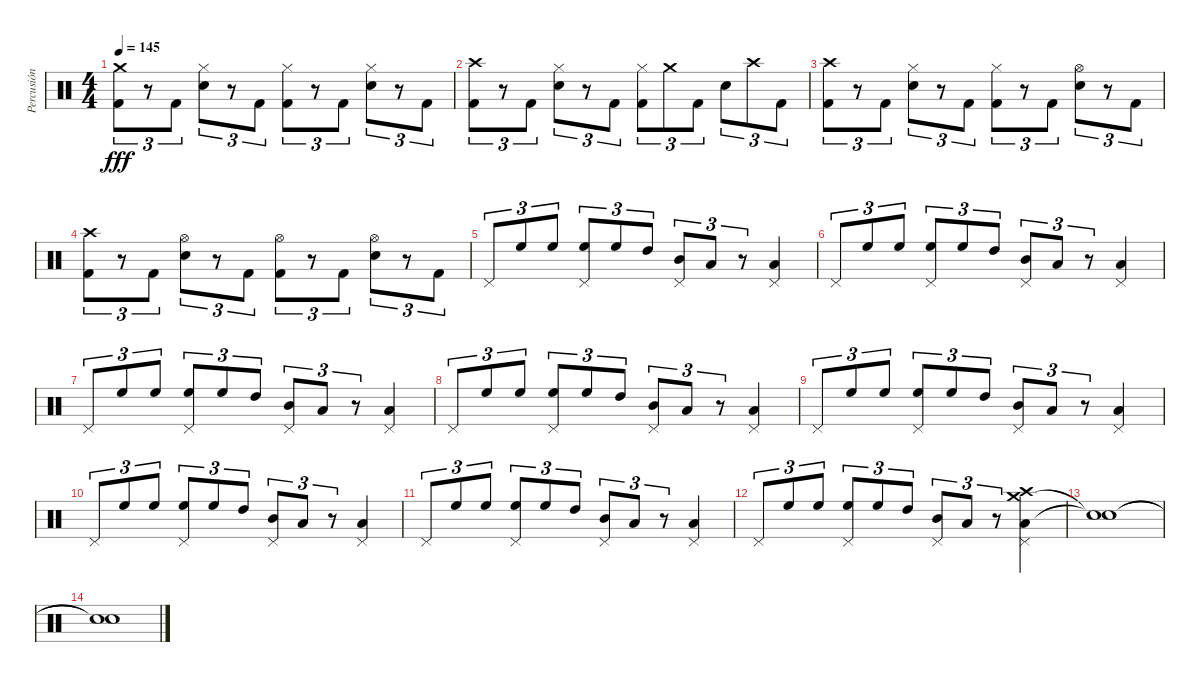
\track ("Percusión" "Percusión") {instrument percussion}
\staff {score}
\articulation defaults
\ts (4 4)
\tempo 145
\clef neutral
\ks c
("Crash medium (hit)" "Kick (hit) 2").8{tu (3 2) dy fff} r.8{tu (3 2)} "Kick (hit) 2".8{tu (3 2)} ("Hi-Hat (closed)" "Snare (hit) 2").8{tu (3 2)} r.8{tu (3 2)} "Kick (hit) 2".8{tu (3 2)} ("Hi-Hat (closed)" "Kick (hit) 2").8{tu (3 2)} r.8{tu (3 2)} "Kick (hit) 2".8{tu (3 2)} ("Hi-Hat (closed)" "Snare (hit) 2").8{tu (3 2)} r.8{tu (3 2)} "Kick (hit) 2".8{tu (3 2)} |
("Crash high (hit)" "Kick (hit) 2").8{tu (3 2)} r.8{tu (3 2)} "Kick (hit) 2".8{tu (3 2)} ("Hi-Hat (closed)" "Snare (hit) 2").8{tu (3 2)} r.8{tu (3 2)} "Kick (hit) 2".8{tu (3 2)} ("Hi-Hat (closed)" "Kick (hit) 2").8{tu (3 2)} "Crash medium (hit)".8{tu (3 2)} "Kick (hit) 2".8{tu (3 2)} "Snare (hit) 2".8{tu (3 2)} "Crash high (hit)".8{tu (3 2)} "Kick (hit) 2".8{tu (3 2)} |
("Crash high (hit)" "Kick (hit) 2").8{tu (3 2)} r.8{tu (3 2)} "Kick (hit) 2".8{tu (3 2)} ("Hi-Hat (closed)" "Snare (hit) 2").8{tu (3 2)} r.8{tu (3 2)} "Kick (hit) 2".8{tu (3 2)} ("Hi-Hat (closed)" "Kick (hit) 2").8{tu (3 2)} r.8{tu (3 2)} "Kick (hit) 2".8{tu (3 2)} ("Hi-Hat (open)" "Snare (hit) 2").8{tu (3 2)} r.8{tu (3 2)} "Kick (hit) 2".8{tu (3 2)} |
("Crash high (hit)" "Kick (hit) 2").8{tu (3 2)} r.8{tu (3 2)} "Kick (hit) 2".8{tu (3 2)} ("Hi-Hat (open)" "Snare (hit) 2").8{tu (3 2)} r.8{tu (3 2)} "Kick (hit) 2".8{tu (3 2)} ("Hi-Hat (open)" "Kick (hit) 2").8{tu (3 2)} r.8{tu (3 2)} "Kick (hit) 2".8{tu (3 2)} ("Hi-Hat (open)" "Snare (hit) 2").8{tu (3 2)} r.8{tu (3 2)} "Kick (hit) 2".8{tu (3 2)} |
"Pedal Hi-Hat (hit)".8{tu (3 2)} "High Floor Tom (hit)".8{tu (3 2)} "High Floor Tom (hit)".8{tu (3 2)} ("High Floor Tom (hit)" "Pedal Hi-Hat (hit)").8{tu (3 2)} "High Floor Tom (hit)".8{tu (3 2)} "High Tom (hit)".8{tu (3 2)} ("Mid Tom (hit)" "Pedal Hi-Hat (hit)").8{tu (3 2)} "Low Tom (hit)".8{tu (3 2)} r.8{tu (3 2)} ("Low Tom (hit)" "Pedal Hi-Hat (hit)").4 |
"Pedal Hi-Hat (hit)".8{tu (3 2)} "High Floor Tom (hit)".8{tu (3 2)} "High Floor Tom (hit)".8{tu (3 2)} ("High Floor Tom (hit)" "Pedal Hi-Hat (hit)").8{tu (3 2)} "High Floor Tom (hit)".8{tu (3 2)} "High Tom (hit)".8{tu (3 2)} ("Mid Tom (hit)" "Pedal Hi-Hat (hit)").8{tu (3 2)} "Low Tom (hit)".8{tu (3 2)} r.8{tu (3 2)} ("Low Tom (hit)" "Pedal Hi-Hat (hit)").4 |
"Pedal Hi-Hat (hit)".8{tu (3 2)} "High Floor Tom (hit)".8{tu (3 2)} "High Floor Tom (hit)".8{tu (3 2)} ("High Floor Tom (hit)" "Pedal Hi-Hat (hit)").8{tu (3 2)} "High Floor Tom (hit)".8{tu (3 2)} "High Tom (hit)".8{tu (3 2)} ("Mid Tom (hit)" "Pedal Hi-Hat (hit)").8{tu (3 2)} "Low Tom (hit)".8{tu (3 2)} r.8{tu (3 2)} ("Low Tom (hit)" "Pedal Hi-Hat (hit)").4 |
"Pedal Hi-Hat (hit)".8{tu (3 2)} "High Floor Tom (hit)".8{tu (3 2)} "High Floor Tom (hit)".8{tu (3 2)} ("High Floor Tom (hit)" "Pedal Hi-Hat (hit)").8{tu (3 2)} "High Floor Tom (hit)".8{tu (3 2)} "High Tom (hit)".8{tu (3 2)} ("Mid Tom (hit)" "Pedal Hi-Hat (hit)").8{tu (3 2)} "Low Tom (hit)".8{tu (3 2)} r.8{tu (3 2)} ("Low Tom (hit)" "Pedal Hi-Hat (hit)").4 |
"Pedal Hi-Hat (hit)".8{tu (3 2)} "High Floor Tom (hit)".8{tu (3 2)} "High Floor Tom (hit)".8{tu (3 2)} ("High Floor Tom (hit)" "Pedal Hi-Hat (hit)").8{tu (3 2)} "High Floor Tom (hit)".8{tu (3 2)} "High Tom (hit)".8{tu (3 2)} ("Mid Tom (hit)" "Pedal Hi-Hat (hit)").8{tu (3 2)} "Low Tom (hit)".8{tu (3 2)} r.8{tu (3 2)} ("Low Tom (hit)" "Pedal Hi-Hat (hit)").4 |
"Pedal Hi-Hat (hit)".8{tu (3 2)} "High Floor Tom (hit)".8{tu (3 2)} "High Floor Tom (hit)".8{tu (3 2)} ("High Floor Tom (hit)" "Pedal Hi-Hat (hit)").8{tu (3 2)} "High Floor Tom (hit)".8{tu (3 2)} "High Tom (hit)".8{tu (3 2)} ("Mid Tom (hit)" "Pedal Hi-Hat (hit)").8{tu (3 2)} "Low Tom (hit)".8{tu (3 2)} r.8{tu (3 2)} ("Low Tom (hit)" "Pedal Hi-Hat (hit)").4 |
"Pedal Hi-Hat (hit)".8{tu (3 2)} "High Floor Tom (hit)".8{tu (3 2)} "High Floor Tom (hit)".8{tu (3 2)} ("High Floor Tom (hit)" "Pedal Hi-Hat (hit)").8{tu (3 2)} "High Floor Tom (hit)".8{tu (3 2)} "High Tom (hit)".8{tu (3 2)} ("Mid Tom (hit)" "Pedal Hi-Hat (hit)").8{tu (3 2)} "Low Tom (hit)".8{tu (3 2)} r.8{tu (3 2)} ("Low Tom (hit)" "Pedal Hi-Hat (hit)").4 |
"Pedal Hi-Hat (hit)".8{tu (3 2)} "High Floor Tom (hit)".8{tu (3 2)} "High Floor Tom (hit)".8{tu (3 2)} ("High Floor Tom (hit)" "Pedal Hi-Hat (hit)").8{tu (3 2)} "High Floor Tom (hit)".8{tu (3 2)} "High Tom (hit)".8{tu (3 2)} ("Mid Tom (hit)" "Pedal Hi-Hat (hit)").8{tu (3 2)} "Low Tom (hit)".8{tu (3 2)} r.8{tu (3 2)} ("Crash medium (hit)" "Low Tom (hit)" "Crash high (hit)" "Pedal Hi-Hat (hit)").4 |
("Snare (hit)"{t} "Snare (hit)"{t}).1 |
("Snare (hit)"{t} "Snare (hit)"{t}).1
